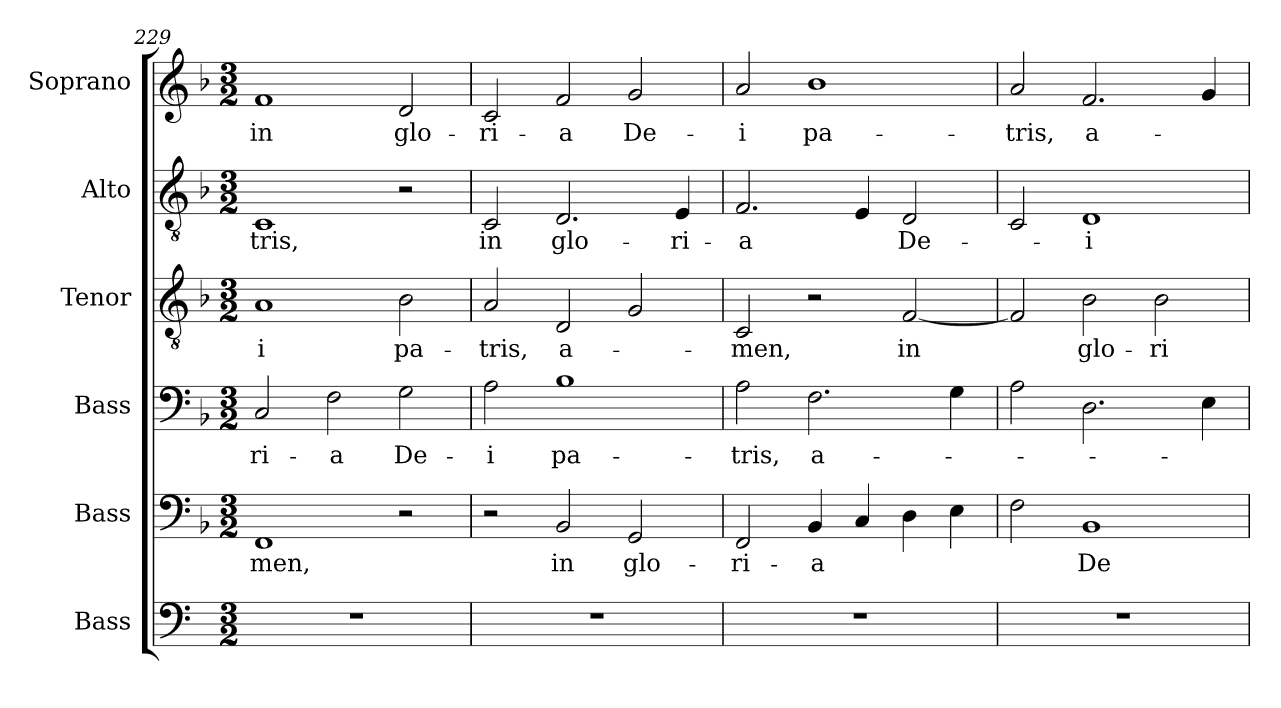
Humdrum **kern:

**kern	**kern	**text	**kern	**text	**kern	**text	**kern	**text	**kern	**text
*part6	*part5	*part5	*part4	*part4	*part3	*part3	*part2	*part2	*part1	*part1
*staff6	*staff5	*staff5	*staff4	*staff4	*staff3	*staff3	*staff2	*staff2	*staff1	*staff1
*I"Bass	*I"Bass	*	*I"Bass	*	*I"Tenor	*	*I"Alto	*	*I"Soprano	*
*I'B.	*I'B.	*	*I'B.	*	*I'T.	*	*I'A.	*	*I'S.	*
*clefF4	*clefF4	*	*clefF4	*	*clefGv2	*	*clefGv2	*	*clefG2	*
*	*	*	*	*	*ITrd7c12	*	*	*	*	*
*k[]	*k[b-]	*	*k[b-]	*	*k[b-]	*	*k[b-]	*	*k[b-]	*
*C:	*F:	*	*F:	*	*F:	*	*F:	*	*F:	*
*M3/2	*M3/2	*	*M3/2	*	*M3/2	*	*M3/2	*	*M3/2	*
=229	=229	=229	=229	=229	=229	=229	=229	=229	=229	=229
!LO:N:vis=1	!	!	!	!	!	!	!	!	!	!
!	!	!LO:LY:b:color=#000000	!	!	!	!	!	!	!	!
!	!	!	!	!LO:LY:b:color=#000000	!	!	!	!	!	!
!	!	!	!	!	!	!LO:LY:b:color=#000000	!	!	!	!
!	!	!	!	!	!	!	!	!LO:LY:b:color=#000000	!	!
!	!	!	!	!	!	!	!	!	!	!LO:LY:b:color=#000000
1.r	1FFi	-men,	2Ci/	-ri-	1AAi	-i	1Ci	-tris,	1fi	in
!	!	!	!	!LO:LY:b:color=#000000	!	!	!	!	!	!
.	.	.	2Fi\	-a	.	.	.	.	.	.
!	!	!	!	!LO:LY:b:color=#000000	!	!	!	!	!	!
!	!	!	!	!	!	!LO:LY:b:color=#000000	!	!	!	!
!	!	!	!	!	!	!	!	!	!	!LO:LY:b:color=#000000
.	2r	.	2Gi\	De-	2BB-i\	pa-	2r	.	2di/	glo-
=230	=230	=230	=230	=230	=230	=230	=230	=230	=230	=230
!LO:N:vis=1	!	!	!	!	!	!	!	!	!	!
!	!	!	!	!LO:LY:b:color=#000000	!	!	!	!	!	!
!	!	!	!	!	!	!LO:LY:b:color=#000000	!	!	!	!
!	!	!	!	!	!	!	!	!LO:LY:b:color=#000000	!	!
!	!	!	!	!	!	!	!	!	!	!LO:LY:b:color=#000000
1.r	2r	.	2Ai\	-i	2AAi/	-tris,	2Ci/	in	2ci/	-ri-
!	!	!LO:LY:b:color=#000000	!	!	!	!	!	!	!	!
!	!	!	!	!LO:LY:b:color=#000000	!	!	!	!	!	!
!	!	!	!	!	!	!LO:LY:b:color=#000000	!	!	!	!
!	!	!	!	!	!	!	!	!LO:LY:b:color=#000000	!	!
!	!	!	!	!	!	!	!	!	!	!LO:LY:b:color=#000000
.	2BB-i/	in	1B-i	pa-	2DDi/	a-	2.Di/	glo-	2fi/	-a
!	!	!LO:LY:b:color=#000000	!	!	!	!	!	!	!	!
!	!	!	!	!	!	!	!	!	!	!LO:LY:b:color=#000000
.	2GGi/	glo-	.	.	2GGi/	.	.	.	2gi/	De-
!	!	!	!	!	!	!	!	!LO:LY:b:color=#000000	!	!
.	.	.	.	.	.	.	4Ei/	-ri-	.	.
=231	=231	=231	=231	=231	=231	=231	=231	=231	=231	=231
!LO:N:vis=1	!	!	!	!	!	!	!	!	!	!
!	!	!LO:LY:b:color=#000000	!	!	!	!	!	!	!	!
!	!	!	!	!LO:LY:b:color=#000000	!	!	!	!	!	!
!	!	!	!	!	!	!LO:LY:b:color=#000000	!	!	!	!
!	!	!	!	!	!	!	!	!LO:LY:b:color=#000000	!	!
!	!	!	!	!	!	!	!	!	!	!LO:LY:b:color=#000000
1.r	2FFi/	-ri-	2Ai\	-tris,	2CCi/	-men,	2.Fi/	-a	2ai/	-i
!	!	!LO:LY:b:color=#000000	!	!	!	!	!	!	!	!
!	!	!	!	!LO:LY:b:color=#000000	!	!	!	!	!	!
!	!	!	!	!	!	!	!	!	!	!LO:LY:b:color=#000000
.	4BB-i/	-a	2.Fi\	a-	2r	.	.	.	1b-i	pa-
.	4Ci/	.	.	.	.	.	4Ei/	.	.	.
!	!	!	!	!	!	!LO:LY:b:color=#000000	!	!	!	!
!	!	!	!	!	!	!	!	!LO:LY:b:color=#000000	!	!
.	4Di\	.	.	.	[2FFi/	in	2Di/	De-	.	.
.	4Ei\	.	4Gi\	.	.	.	.	.	.	.
=232	=232	=232	=232	=232	=232	=232	=232	=232	=232	=232
!LO:N:vis=1	!	!	!	!	!	!	!	!	!	!
!	!	!	!	!	!	!	!	!	!	!LO:LY:b:color=#000000
1.r	2Fi\	.	2Ai\	.	2FFi/]	.	2Ci/	.	2ai/	-tris,
!	!	!LO:LY:b:color=#000000	!	!	!	!	!	!	!	!
!	!	!	!	!	!	!LO:LY:b:color=#000000	!	!	!	!
!	!	!	!	!	!	!	!	!LO:LY:b:color=#000000	!	!
!	!	!	!	!	!	!	!	!	!	!LO:LY:b:color=#000000
.	1BB-i	De-	2.Di\	.	2BB-i\	glo-	1Di	-i	2.fi/	a-
!	!	!	!	!	!	!LO:LY:b:color=#000000	!	!	!	!
.	.	.	.	.	2BB-i\	-ri-	.	.	.	.
.	.	.	4Ei\	.	.	.	.	.	4gi/	.
=	=	=	=	=	=	=	=	=	=	=
*-	*-	*-	*-	*-	*-	*-	*-	*-	*-	*-
